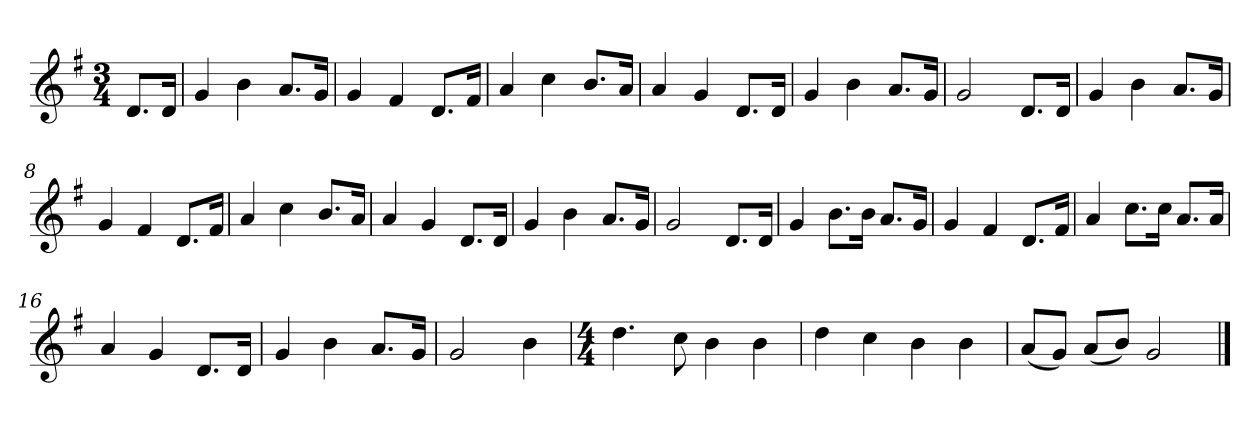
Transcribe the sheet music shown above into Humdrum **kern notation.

**kern
*part1
*staff1
*k[f#]
*M3/4
*MM120
=
8.dL
16dJk
=1
4g
4b
8.aL
16gJk
=2
4g
4f#
8.dL
16f#Jk
=3
4a
4cc
8.bL
16aJk
=4
4a
4g
8.dL
16dJk
=5
4g
4b
8.aL
16gJk
=6
2g
8.dL
16dJk
=7
4g
4b
8.aL
16gJk
=8
4g
4f#
8.dL
16f#Jk
=9
4a
4cc
8.bL
16aJk
=10
4a
4g
8.dL
16dJk
=11
4g
4b
8.aL
16gJk
=12
2g
8.dL
16dJk
=13
4g
8.bL
16bJk
8.aL
16gJk
=14
4g
4f#
8.dL
16f#Jk
=15
4a
8.ccL
16ccJk
8.aL
16aJk
=16
4a
4g
8.dL
16dJk
=17
4g
4b
8.aL
16gJk
=18
2g
4b
=19
*M4/4
4.dd
8cc
4b
4b
=20
4dd
4cc
4b
4b
=21
(8aL
8gJ)
(8aL
8bJ)
2g
==
*-
